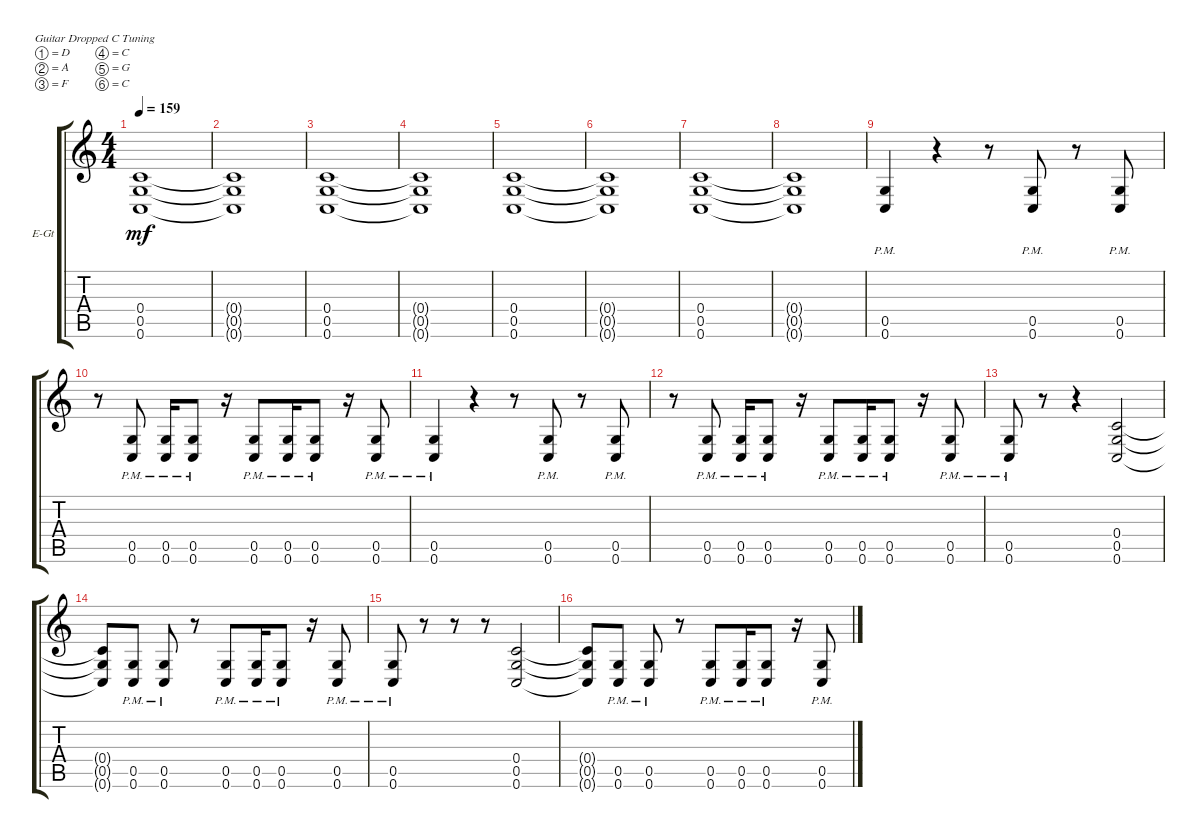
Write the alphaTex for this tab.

\defaultSystemsLayout 4
\bracketExtendMode groupsimilarinstruments
\firstSystemTrackNameOrientation horizontal
\otherSystemsTrackNameOrientation horizontal
\track ("Electric Guitar" "E-Gt") {instrument distortionguitar}
\staff {score tabs}
\tuning (D4 A3 F3 C3 G2 C2)
\ts (4 4)
\tempo 159
\clef g2
\scale
0.485477
\ks c
(0.6 0.5 0.4).1{dy mf instrument distortionguitar} |
\scale
0.257261 (0.6{t} 0.5{t} 0.4{t}).1 |
\scale
0.257261 (0.6 0.5 0.4).1 |
\scale
0.333333 (0.6{t} 0.5{t} 0.4{t}).1 |
\scale
0.333333 (0.6 0.5 0.4).1 |
\scale
0.333333 (0.6{t} 0.5{t} 0.4{t}).1 |
\scale
0.315254 (0.6 0.5 0.4).1 |
\scale
0.210169 (0.6{t} 0.5{t} 0.4{t}).1 |
\scale
0.474576 (0.6{pm} 0.5{pm}).4 r.4 r.8 (0.5{pm} 0.6{pm}).8 r.8 (0.6{pm} 0.5{pm}).8 |
r.8 (0.6{pm} 0.5{pm}).8 (0.6{pm} 0.5{pm}).16 (0.6{pm} 0.5{pm}).8 r.16 (0.6{pm} 0.5{pm}).8 (0.6{pm} 0.5{pm}).16 (0.6{pm} 0.5{pm}).8 r.16 (0.6{pm} 0.5{pm}).8 |
(0.6{pm} 0.5{pm}).4 r.4 r.8 (0.5{pm} 0.6{pm}).8 r.8 (0.6{pm} 0.5{pm}).8 |
r.8 (0.6{pm} 0.5{pm}).8 (0.6{pm} 0.5{pm}).16 (0.6{pm} 0.5{pm}).8 r.16 (0.6{pm} 0.5{pm}).8 (0.6{pm} 0.5{pm}).16 (0.6{pm} 0.5{pm}).8 r.16 (0.6{pm} 0.5{pm}).8 |
(0.6{pm} 0.5{pm}).8 r.8 r.4 (0.6 0.5 0.4).2 |
(0.6{t} 0.5{t} 0.4{t}).8 (0.6{pm} 0.5{pm}).8 (0.6{pm} 0.5{pm}).8 r.8 (0.6{pm} 0.5{pm}).8 (0.5{pm} 0.6{pm}).16 (0.6{pm} 0.5{pm}).8 r.16 (0.6{pm} 0.5{pm}).8 |
(0.6{pm} 0.5{pm}).8 r.8 r.8 r.8 (0.6 0.5 0.4).2 |
(0.6{t} 0.5{t} 0.4{t}).8 (0.6{pm} 0.5{pm}).8 (0.6{pm} 0.5{pm}).8 r.8 (0.6{pm} 0.5{pm}).8 (0.5{pm} 0.6{pm}).16 (0.6{pm} 0.5{pm}).8 r.16 (0.6{pm} 0.5{pm}).8
